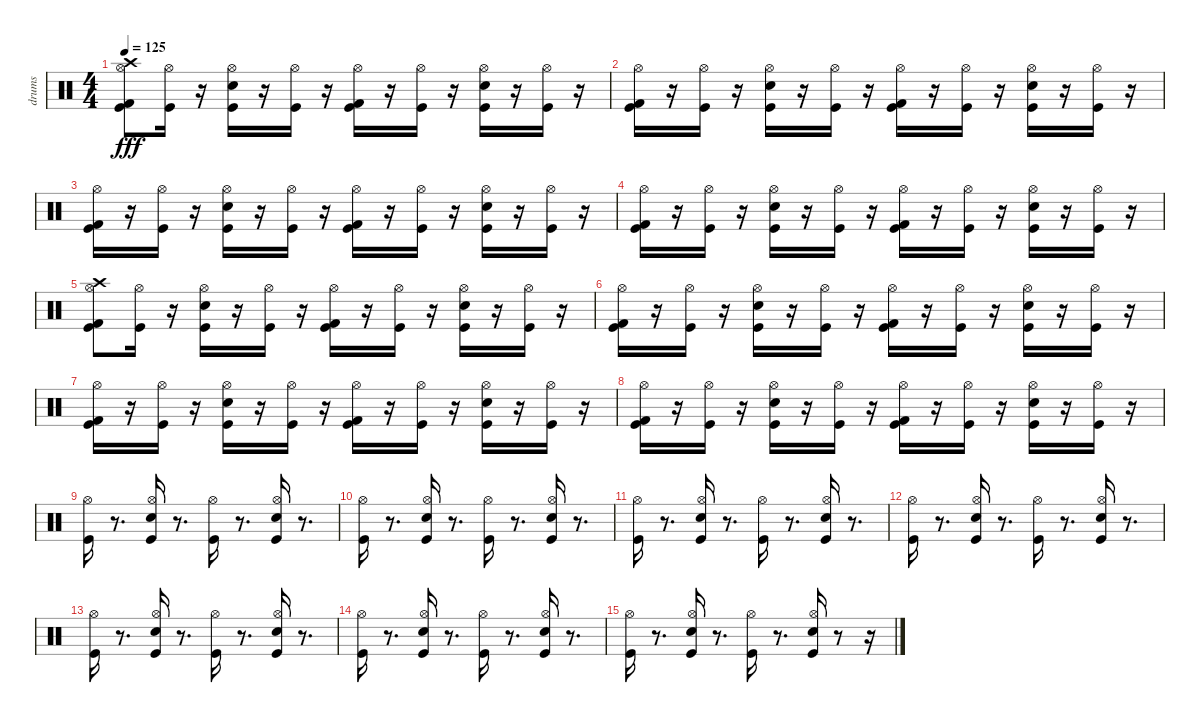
\track ("drums" "drums") {instrument percussion}
\staff {score}
\articulation defaults
\ts (4 4)
\tempo 125
\clef neutral
\ks c
("Kick (hit) 2" "Kick (hit)" "Hi-Hat (open)" "Crash high (hit)").8{dy fff} ("Kick (hit)" "Hi-Hat (open)").16 r.16 ("Kick (hit)" "Snare (hit) 2" "Hi-Hat (open)").16 r.16 ("Kick (hit)" "Hi-Hat (open)").16 r.16 ("Kick (hit) 2" "Kick (hit)" "Hi-Hat (open)").16 r.16 ("Kick (hit)" "Hi-Hat (open)").16 r.16 ("Kick (hit)" "Snare (hit) 2" "Hi-Hat (open)").16 r.16 ("Kick (hit)" "Hi-Hat (open)").16 r.16 |
("Kick (hit) 2" "Kick (hit)" "Hi-Hat (open)").16 r.16 ("Kick (hit)" "Hi-Hat (open)").16 r.16 ("Kick (hit)" "Snare (hit) 2" "Hi-Hat (open)").16 r.16 ("Kick (hit)" "Hi-Hat (open)").16 r.16 ("Kick (hit) 2" "Kick (hit)" "Hi-Hat (open)").16 r.16 ("Kick (hit)" "Hi-Hat (open)").16 r.16 ("Kick (hit)" "Snare (hit) 2" "Hi-Hat (open)").16 r.16 ("Kick (hit)" "Hi-Hat (open)").16 r.16 |
("Kick (hit) 2" "Kick (hit)" "Hi-Hat (open)").16 r.16 ("Kick (hit)" "Hi-Hat (open)").16 r.16 ("Kick (hit)" "Snare (hit) 2" "Hi-Hat (open)").16 r.16 ("Kick (hit)" "Hi-Hat (open)").16 r.16 ("Kick (hit) 2" "Kick (hit)" "Hi-Hat (open)").16 r.16 ("Kick (hit)" "Hi-Hat (open)").16 r.16 ("Kick (hit)" "Snare (hit) 2" "Hi-Hat (open)").16 r.16 ("Kick (hit)" "Hi-Hat (open)").16 r.16 |
("Kick (hit) 2" "Kick (hit)" "Hi-Hat (open)").16 r.16 ("Kick (hit)" "Hi-Hat (open)").16 r.16 ("Kick (hit)" "Snare (hit) 2" "Hi-Hat (open)").16 r.16 ("Kick (hit)" "Hi-Hat (open)").16 r.16 ("Kick (hit) 2" "Kick (hit)" "Hi-Hat (open)").16 r.16 ("Kick (hit)" "Hi-Hat (open)").16 r.16 ("Kick (hit)" "Snare (hit) 2" "Hi-Hat (open)").16 r.16 ("Kick (hit)" "Hi-Hat (open)").16 r.16 |
("Kick (hit) 2" "Kick (hit)" "Hi-Hat (open)" "Crash high (hit)").8 ("Kick (hit)" "Hi-Hat (open)").16 r.16 ("Kick (hit)" "Snare (hit) 2" "Hi-Hat (open)").16 r.16 ("Kick (hit)" "Hi-Hat (open)").16 r.16 ("Kick (hit) 2" "Kick (hit)" "Hi-Hat (open)").16 r.16 ("Kick (hit)" "Hi-Hat (open)").16 r.16 ("Kick (hit)" "Snare (hit) 2" "Hi-Hat (open)").16 r.16 ("Kick (hit)" "Hi-Hat (open)").16 r.16 |
("Kick (hit) 2" "Kick (hit)" "Hi-Hat (open)").16 r.16 ("Kick (hit)" "Hi-Hat (open)").16 r.16 ("Kick (hit)" "Snare (hit) 2" "Hi-Hat (open)").16 r.16 ("Kick (hit)" "Hi-Hat (open)").16 r.16 ("Kick (hit) 2" "Kick (hit)" "Hi-Hat (open)").16 r.16 ("Kick (hit)" "Hi-Hat (open)").16 r.16 ("Kick (hit)" "Snare (hit) 2" "Hi-Hat (open)").16 r.16 ("Kick (hit)" "Hi-Hat (open)").16 r.16 |
("Kick (hit) 2" "Kick (hit)" "Hi-Hat (open)").16 r.16 ("Kick (hit)" "Hi-Hat (open)").16 r.16 ("Kick (hit)" "Snare (hit) 2" "Hi-Hat (open)").16 r.16 ("Kick (hit)" "Hi-Hat (open)").16 r.16 ("Kick (hit) 2" "Kick (hit)" "Hi-Hat (open)").16 r.16 ("Kick (hit)" "Hi-Hat (open)").16 r.16 ("Kick (hit)" "Snare (hit) 2" "Hi-Hat (open)").16 r.16 ("Kick (hit)" "Hi-Hat (open)").16 r.16 |
("Kick (hit) 2" "Kick (hit)" "Hi-Hat (open)").16 r.16 ("Kick (hit)" "Hi-Hat (open)").16 r.16 ("Kick (hit)" "Snare (hit) 2" "Hi-Hat (open)").16 r.16 ("Kick (hit)" "Hi-Hat (open)").16 r.16 ("Kick (hit) 2" "Kick (hit)" "Hi-Hat (open)").16 r.16 ("Kick (hit)" "Hi-Hat (open)").16 r.16 ("Kick (hit)" "Snare (hit) 2" "Hi-Hat (open)").16 r.16 ("Kick (hit)" "Hi-Hat (open)").16 r.16 |
("Kick (hit)" "Hi-Hat (open)").16 r.8{d} ("Kick (hit)" "Snare (hit) 2" "Hi-Hat (open)").16 r.8{d} ("Kick (hit)" "Hi-Hat (open)").16 r.8{d} ("Kick (hit)" "Snare (hit) 2" "Hi-Hat (open)").16 r.8{d} |
("Hi-Hat (open)" "Kick (hit)").16 r.8{d} ("Kick (hit)" "Snare (hit) 2" "Hi-Hat (open)").16 r.8{d} ("Kick (hit)" "Hi-Hat (open)").16 r.8{d} ("Kick (hit)" "Snare (hit) 2" "Hi-Hat (open)").16 r.8{d} |
("Hi-Hat (open)" "Kick (hit)").16 r.8{d} ("Kick (hit)" "Snare (hit) 2" "Hi-Hat (open)").16 r.8{d} ("Kick (hit)" "Hi-Hat (open)").16 r.8{d} ("Kick (hit)" "Snare (hit) 2" "Hi-Hat (open)").16 r.8{d} |
("Hi-Hat (open)" "Kick (hit)").16 r.8{d} ("Kick (hit)" "Snare (hit) 2" "Hi-Hat (open)").16 r.8{d} ("Kick (hit)" "Hi-Hat (open)").16 r.8{d} ("Kick (hit)" "Snare (hit) 2" "Hi-Hat (open)").16 r.8{d} |
("Hi-Hat (open)" "Kick (hit)").16 r.8{d} ("Kick (hit)" "Snare (hit) 2" "Hi-Hat (open)").16 r.8{d} ("Kick (hit)" "Hi-Hat (open)").16 r.8{d} ("Kick (hit)" "Snare (hit) 2" "Hi-Hat (open)").16 r.8{d} |
("Hi-Hat (open)" "Kick (hit)").16 r.8{d} ("Kick (hit)" "Snare (hit) 2" "Hi-Hat (open)").16 r.8{d} ("Kick (hit)" "Hi-Hat (open)").16 r.8{d} ("Kick (hit)" "Snare (hit) 2" "Hi-Hat (open)").16 r.8{d} |
("Hi-Hat (open)" "Kick (hit)").16 r.8{d} ("Kick (hit)" "Snare (hit) 2" "Hi-Hat (open)").16 r.8{d} ("Kick (hit)" "Hi-Hat (open)").16 r.8{d} ("Kick (hit)" "Snare (hit) 2" "Hi-Hat (open)").16 r.8 r.16
